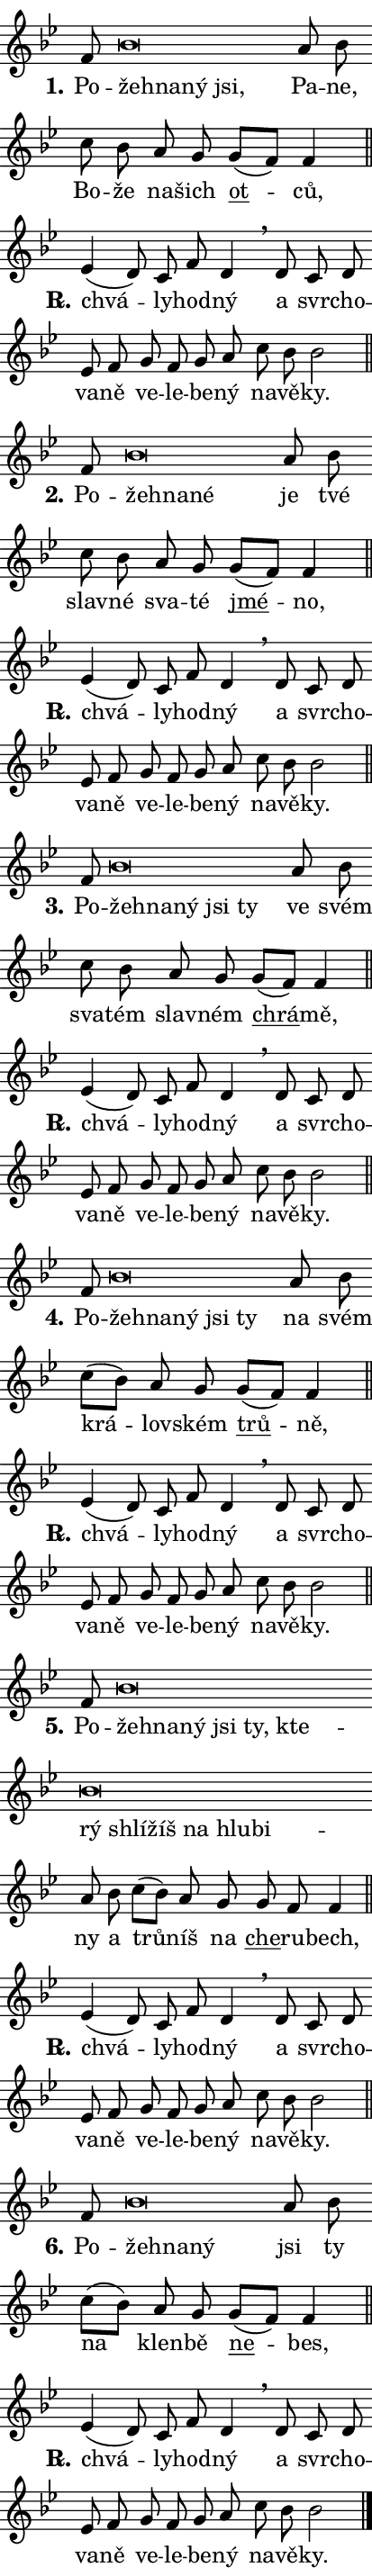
\version "2.22.1"
\header { tagline = "" }
\paper {
  indent = 0\cm
  top-margin = 0\cm
  right-margin = 0\cm
  bottom-margin = 0\cm
  left-margin = 0\cm
  paper-width = 7\cm
  page-breaking = #ly:one-page-breaking
  system-system-spacing.basic-distance = #11
  score-system-spacing.basic-distance = #11
  ragged-last = ##f
}


%% Author: Thomas Morley
%% https://lists.gnu.org/archive/html/lilypond-user/2020-05/msg00002.html
#(define (line-position grob)
"Returns position of @var[grob} in current system:
   @code{'start}, if at first time-step
   @code{'end}, if at last time-step
   @code{'middle} otherwise
"
  (let* ((col (ly:item-get-column grob))
         (ln (ly:grob-object col 'left-neighbor))
         (rn (ly:grob-object col 'right-neighbor))
         (col-to-check-left (if (ly:grob? ln) ln col))
         (col-to-check-right (if (ly:grob? rn) rn col))
         (break-dir-left
           (and
             (ly:grob-property col-to-check-left 'non-musical #f)
             (ly:item-break-dir col-to-check-left)))
         (break-dir-right
           (and
             (ly:grob-property col-to-check-right 'non-musical #f)
             (ly:item-break-dir col-to-check-right))))
        (cond ((eqv? 1 break-dir-left) 'start)
              ((eqv? -1 break-dir-right) 'end)
              (else 'middle))))

#(define (tranparent-at-line-position vctor)
  (lambda (grob)
  "Relying on @code{line-position} select the relevant enry from @var{vctor}.
Used to determine transparency,"
    (case (line-position grob)
      ((end) (not (vector-ref vctor 0)))
      ((middle) (not (vector-ref vctor 1)))
      ((start) (not (vector-ref vctor 2))))))

noteHeadBreakVisibility =
#(define-music-function (break-visibility)(vector?)
"Makes @code{NoteHead}s transparent relying on @var{break-visibility}"
#{
  \override NoteHead.transparent =
    #(tranparent-at-line-position break-visibility)
#})

#(define delete-ledgers-for-transparent-note-heads
  (lambda (grob)
    "Reads whether a @code{NoteHead} is transparent.
If so this @code{NoteHead} is removed from @code{'note-heads} from
@var{grob}, which is supposed to be @code{LedgerLineSpanner}.
As a result ledgers are not printed for this @code{NoteHead}"
    (let* ((nhds-array (ly:grob-object grob 'note-heads))
           (nhds-list
             (if (ly:grob-array? nhds-array)
                 (ly:grob-array->list nhds-array)
                 '()))
           ;; Relies on the transparent-property being done before
           ;; Staff.LedgerLineSpanner.after-line-breaking is executed.
           ;; This is fragile ...
           (to-keep
             (remove
               (lambda (nhd)
                 (ly:grob-property nhd 'transparent #f))
               nhds-list)))
      ;; TODO find a better method to iterate over grob-arrays, similiar
      ;; to filter/remove etc for lists
      ;; For now rebuilt from scratch
      (set! (ly:grob-object grob 'note-heads)  '())
      (for-each
        (lambda (nhd)
          (ly:pointer-group-interface::add-grob grob 'note-heads nhd))
        to-keep))))

hideNotes = {
  \noteHeadBreakVisibility #begin-of-line-visible
}
unHideNotes = {
  \noteHeadBreakVisibility #all-visible
}

% work-around for resetting accidentals
% https://lilypond.org/doc/v2.23/Documentation/notation/displaying-rhythms#unmetered-music
cadenzaMeasure = {
  \cadenzaOff
  \partial 1024 s1024
  \cadenzaOn
}

#(define-markup-command (accent layout props text) (markup?)
  "Underline accented syllable"
  (interpret-markup layout props
    #{\markup \override #'(offset . 4.3) \underline { #text }#}))

responsum = \markup \concat {
  "R" \hspace #-1.05 \path #0.1 #'((moveto 0 0.07) (lineto 0.9 0.8)) \hspace #0.05 "."
}

\layout {
    \context {
        \Staff
        \remove "Time_signature_engraver"
        \override LedgerLineSpanner.after-line-breaking = #delete-ledgers-for-transparent-note-heads
    }
    \context {
        \Voice {
            \override NoteHead.output-attributes = #'((class . "notehead"))
            \override Hairpin.height = #0.55
        }
    }
    \context {
        \Lyrics {
            \override StanzaNumber.output-attributes = #'((class . "stanzanumber"))
            \override LyricSpace.minimum-distance = #0.9
            \override LyricText.font-name = #"TeX Gyre Schola"
            \override LyricText.font-size = 1
            \override StanzaNumber.font-name = #"TeX Gyre Schola Bold"
            \override StanzaNumber.font-size = 1
        }
    }
}

% magnetic-lyrics.ily
%
%   written by
%     Jean Abou Samra <jean@abou-samra.fr>
%     Werner Lemberg <wl@gnu.org>
%
%   adapted by
%     Jiri Hon <jiri.hon@gmail.com>
%
% Version 2022-Apr-15

% https://www.mail-archive.com/lilypond-user@gnu.org/msg149350.html

#(define (Left_hyphen_pointer_engraver context)
   "Collect syllable-hyphen-syllable occurrences in lyrics and store
them in properties.  This engraver only looks to the left.  For
example, if the lyrics input is @code{foo -- bar}, it does the
following.

@itemize @bullet
@item
Set the @code{text} property of the @code{LyricHyphen} grob between
@q{foo} and @q{bar} to @code{foo}.

@item
Set the @code{left-hyphen} property of the @code{LyricText} grob with
text @q{foo} to the @code{LyricHyphen} grob between @q{foo} and
@q{bar}.
@end itemize

Use this auxiliary engraver in combination with the
@code{lyric-@/text::@/apply-@/magnetic-@/offset!} hook."
   (let ((hyphen #f)
         (text #f))
     (make-engraver
      (acknowledgers
       ((lyric-syllable-interface engraver grob source-engraver)
        (set! text grob)))
      (end-acknowledgers
       ((lyric-hyphen-interface engraver grob source-engraver)
        ;(when (not (grob::has-interface grob 'lyric-space-interface))
          (set! hyphen grob)));)
      ((stop-translation-timestep engraver)
       (when (and text hyphen)
         (ly:grob-set-object! text 'left-hyphen hyphen))
       (set! text #f)
       (set! hyphen #f)))))

#(define (lyric-text::apply-magnetic-offset! grob)
   "If the space between two syllables is less than the value in
property @code{LyricText@/.details@/.squash-threshold}, move the right
syllable to the left so that it gets concatenated with the left
syllable.

Use this function as a hook for
@code{LyricText@/.after-@/line-@/breaking} if the
@code{Left_@/hyphen_@/pointer_@/engraver} is active."
   (let ((hyphen (ly:grob-object grob 'left-hyphen #f)))
     (when hyphen
       (let ((left-text (ly:spanner-bound hyphen LEFT)))
         (when (grob::has-interface left-text 'lyric-syllable-interface)
           (let* ((common (ly:grob-common-refpoint grob left-text X))
                  (this-x-ext (ly:grob-extent grob common X))
                  (left-x-ext
                   (begin
                     ;; Trigger magnetism for left-text.
                     (ly:grob-property left-text 'after-line-breaking)
                     (ly:grob-extent left-text common X)))
                  ;; `delta` is the gap width between two syllables.
                  (delta (- (interval-start this-x-ext)
                            (interval-end left-x-ext)))
                  (details (ly:grob-property grob 'details))
                  (threshold (assoc-get 'squash-threshold details 0.2)))
             (when (< delta threshold)
               (let* (;; We have to manipulate the input text so that
                      ;; ligatures crossing syllable boundaries are not
                      ;; disabled.  For languages based on the Latin
                      ;; script this is essentially a beautification.
                      ;; However, for non-Western scripts it can be a
                      ;; necessity.
                      (lt (ly:grob-property left-text 'text))
                      (rt (ly:grob-property grob 'text))
                      (is-space (grob::has-interface hyphen 'lyric-space-interface))
                      (space (if is-space " " ""))
                      (space-markup (grob-interpret-markup grob " "))
                      (space-size (interval-length (ly:stencil-extent space-markup X)))
                      (extra-delta (if is-space space-size 0))
                      ;; Append new syllable.
                      (ltrt-space (if (and (string? lt) (string? rt))
                                (string-append lt space rt)
                                (make-concat-markup (list lt space rt))))
                      ;; Right-align `ltrt` to the right side.
                      (ltrt-space-markup (grob-interpret-markup
                               grob
                               (make-translate-markup
                                (cons (interval-length this-x-ext) 0)
                                (make-right-align-markup ltrt-space)))))
                 (begin
                   ;; Don't print `left-text`.
                   (ly:grob-set-property! left-text 'stencil #f)
                   ;; Set text and stencil (which holds all collected
                   ;; syllables so far) and shift it to the left.
                   (ly:grob-set-property! grob 'text ltrt-space)
                   (ly:grob-set-property! grob 'stencil ltrt-space-markup)
                   (ly:grob-translate-axis! grob (- (- delta extra-delta)) X))))))))))


#(define (lyric-hyphen::displace-bounds-first grob)
   ;; Make very sure this callback isn't triggered too early.
   (let ((left (ly:spanner-bound grob LEFT))
         (right (ly:spanner-bound grob RIGHT)))
     (ly:grob-property left 'after-line-breaking)
     (ly:grob-property right 'after-line-breaking)
     (ly:lyric-hyphen::print grob)))

squashThreshold = #0.4

\layout {
  \context {
    \Lyrics
    \consists #Left_hyphen_pointer_engraver
    \override LyricText.after-line-breaking =
      #lyric-text::apply-magnetic-offset!
    \override LyricHyphen.stencil = #lyric-hyphen::displace-bounds-first
    \override LyricText.details.squash-threshold = \squashThreshold
    \override LyricHyphen.minimum-distance = 0
    \override LyricHyphen.minimum-length = \squashThreshold
  }
}

squash = \override LyricText.details.squash-threshold = 9999
unSquash = \override LyricText.details.squash-threshold = \squashThreshold

left = \override LyricText.self-alignment-X = #LEFT
unLeft = \revert LyricText.self-alignment-X

starOffset = #(lambda (grob) 
                (let ((x_offset (ly:self-alignment-interface::aligned-on-x-parent grob)))
                  (if (= x_offset 0) 0 (+ x_offset 1.2))))

star = #(define-music-function (syllable)(string?)
"Append star separator at the end of a syllable"
#{
  \once \override LyricText.X-offset = #starOffset
  \lyricmode { \markup {
    #syllable
    \override #'((font-name . "TeX Gyre Schola Bold")) \hspace #0.2 \lower #0.65 \larger "*"
  } }
#})

starAccent = #(define-music-function (syllable)(string?)
"Append star separator at the end of a syllable and make accent"
#{
  \once \override LyricText.X-offset = #starOffset
  \lyricmode { \markup {
    \accent #syllable
    \override #'((font-name . "TeX Gyre Schola Bold")) \hspace #0.2 \lower #0.65 \larger "*"
  } }
#})

breath = #(define-music-function (syllable)(string?)
"Append breathing indicator at the end of a syllable"
#{
  \lyricmode { \markup { #syllable "+" } }
#})

optionalBreath = #(define-music-function (syllable)(string?)
"Append optional breathing indicator at the end of a syllable"
#{
  \lyricmode { \markup { #syllable "(+)" } }
#})


\score {
    <<
        \new Voice = "melody" { \cadenzaOn \key bes \major \relative { f'8 bes\breve*1/16 \hideNotes \breve*1/16 \bar "" \breve*1/16 \breve*1/16 \bar "" \unHideNotes a8 bes \bar "" c8 bes a g \bar "" g[( f)] f4 \cadenzaMeasure \bar "||" \break }
\relative { es'4( d8)] c f d4 \breathe d8 c d \bar "" es f \bar "" g f \bar "" g a \bar "" c bes bes2 \cadenzaMeasure \bar "||" \break }
\relative { f'8 bes\breve*1/16 \hideNotes \breve*1/16 \breve*1/16 \bar "" \unHideNotes a8 bes \bar "" c8 bes a g \bar "" g[( f)] f4 \cadenzaMeasure \bar "||" \break }
\relative { es'4( d8)] c f d4 \breathe d8 c d \bar "" es f \bar "" g f \bar "" g a \bar "" c bes bes2 \cadenzaMeasure \bar "||" \break }
\relative { f'8 bes\breve*1/16 \hideNotes \breve*1/16 \bar "" \breve*1/16 \bar "" \breve*1/16 \breve*1/16 \bar "" \unHideNotes a8 bes \bar "" c8 bes a g \bar "" g[( f)] f4 \cadenzaMeasure \bar "||" \break }
\relative { es'4( d8)] c f d4 \breathe d8 c d \bar "" es f \bar "" g f \bar "" g a \bar "" c bes bes2 \cadenzaMeasure \bar "||" \break }
\relative { f'8 bes\breve*1/16 \hideNotes \breve*1/16 \bar "" \breve*1/16 \bar "" \breve*1/16 \breve*1/16 \bar "" \unHideNotes a8 bes \bar "" c8[( bes)] a g \bar "" g[( f)] f4 \cadenzaMeasure \bar "||" \break }
\relative { es'4( d8)] c f d4 \breathe d8 c d \bar "" es f \bar "" g f \bar "" g a \bar "" c bes bes2 \cadenzaMeasure \bar "||" \break }
\relative { f'8 bes\breve*1/16 \hideNotes \breve*1/16 \bar "" \breve*1/16 \bar "" \breve*1/16 \bar "" \breve*1/16 \bar "" \breve*1/16 \bar "" \breve*1/16 \bar "" \breve*1/16 \bar "" \breve*1/16 \bar "" \breve*1/16 \bar "" \breve*1/16 \breve*1/16 \bar "" \unHideNotes a8 bes \bar "" c8[( bes)] a g \bar "" g f f4 \cadenzaMeasure \bar "||" \break }
\relative { es'4( d8)] c f d4 \breathe d8 c d \bar "" es f \bar "" g f \bar "" g a \bar "" c bes bes2 \cadenzaMeasure \bar "||" \break }
\relative { f'8 bes\breve*1/16 \hideNotes \breve*1/16 \breve*1/16 \bar "" \unHideNotes a8 bes \bar "" c8[( bes)] a g \bar "" g[( f)] f4 \cadenzaMeasure \bar "||" \break }
\relative { es'4( d8)] c f d4 \breathe d8 c d \bar "" es f \bar "" g f \bar "" g a \bar "" c bes bes2 \cadenzaMeasure \bar "||" \break } \bar "|." }
        \new Lyrics \lyricsto "melody" { \lyricmode { \set stanza = "1."
Po -- \left žeh -- \squash na -- ný jsi, \unLeft \unSquash Pa -- ne, Bo -- že na -- šich \markup \accent ot -- ců,
\set stanza = \responsum
chvá -- ly -- hod -- ný a svr -- cho -- va -- ně ve -- le -- be -- ný na -- vě -- ky.
\set stanza = "2."
Po -- \left žeh -- \squash na -- né \unLeft \unSquash je tvé slav -- né sva -- té \markup \accent jmé -- no,
\set stanza = \responsum
chvá -- ly -- hod -- ný a svr -- cho -- va -- ně ve -- le -- be -- ný na -- vě -- ky.
\set stanza = "3."
Po -- \left žeh -- \squash na -- ný jsi ty \unLeft \unSquash ve svém sva -- tém slav -- ném \markup \accent chrá -- mě,
\set stanza = \responsum
chvá -- ly -- hod -- ný a svr -- cho -- va -- ně ve -- le -- be -- ný na -- vě -- ky.
\set stanza = "4."
Po -- \left žeh -- \squash na -- ný jsi ty \unLeft \unSquash na svém krá -- lov -- ském \markup \accent trů -- ně,
\set stanza = \responsum
chvá -- ly -- hod -- ný a svr -- cho -- va -- ně ve -- le -- be -- ný na -- vě -- ky.
\set stanza = "5."
Po -- \left žeh -- \squash na -- ný jsi ty, kte -- rý shlí -- žíš na hlu -- bi -- \unLeft \unSquash ny a trů -- níš na \markup \accent che -- ru -- bech,
\set stanza = \responsum
chvá -- ly -- hod -- ný a svr -- cho -- va -- ně ve -- le -- be -- ný na -- vě -- ky.
\set stanza = "6."
Po -- \left žeh -- \squash na -- ný \unLeft \unSquash jsi ty na klen -- bě \markup \accent ne -- bes,
\set stanza = \responsum
chvá -- ly -- hod -- ný a svr -- cho -- va -- ně ve -- le -- be -- ný na -- vě -- ky. } }
    >>
    \layout {}
}
